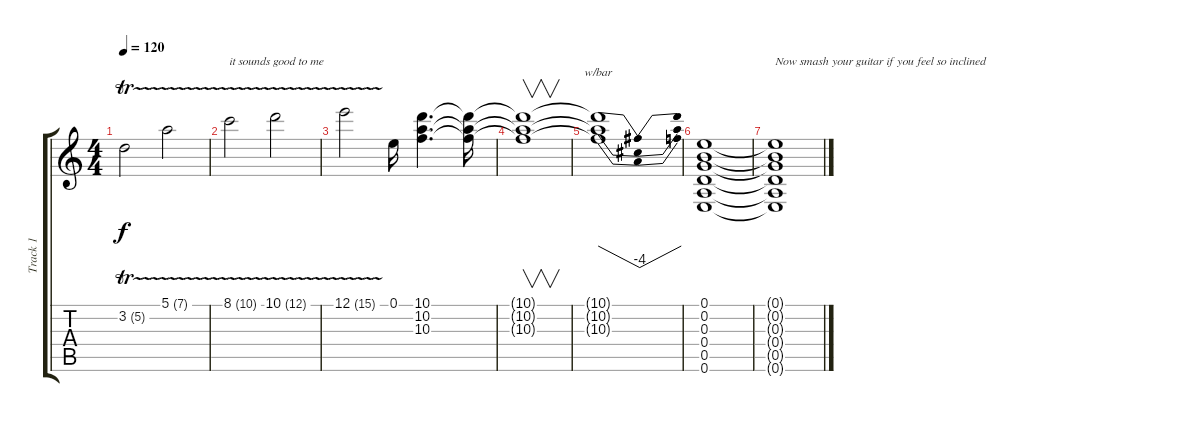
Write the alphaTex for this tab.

\track ("Track 1" "Track 1") {instrument distortionguitar}
\staff {score tabs}
\tuning (E4 B3 G3 D3 A2 E2) {hide}
\ts (4 4)
\tempo 120
\clef g2
\ks c
3.2{tr (5 32)}.2{dy f} 5.1{tr (7 32)}.2 |
8.1{tr (10 32)}.2{txt "it sounds good to me"} 10.1{tr (12 32)}.2 |
12.1{tr (15 32)}.2 0.1.16 (10.1 10.2 10.3).4{d} (10.1{t} 10.2{t} 10.3{t}).16 |
(10.1{t} 10.2{t} 10.3{t}).1{v} |
(10.1{t} 10.2{t} 10.3{t}).1{tbe (dip default 0 0 29 -16 60 0)} |
(0.1 0.2 0.3 0.4 0.5 0.6).1 |
(0.1{t} 0.2{t} 0.3{t} 0.4{t} 0.5{t} 0.6{t}).1{txt "Now smash your guitar if you feel so inclined" volume 0}
